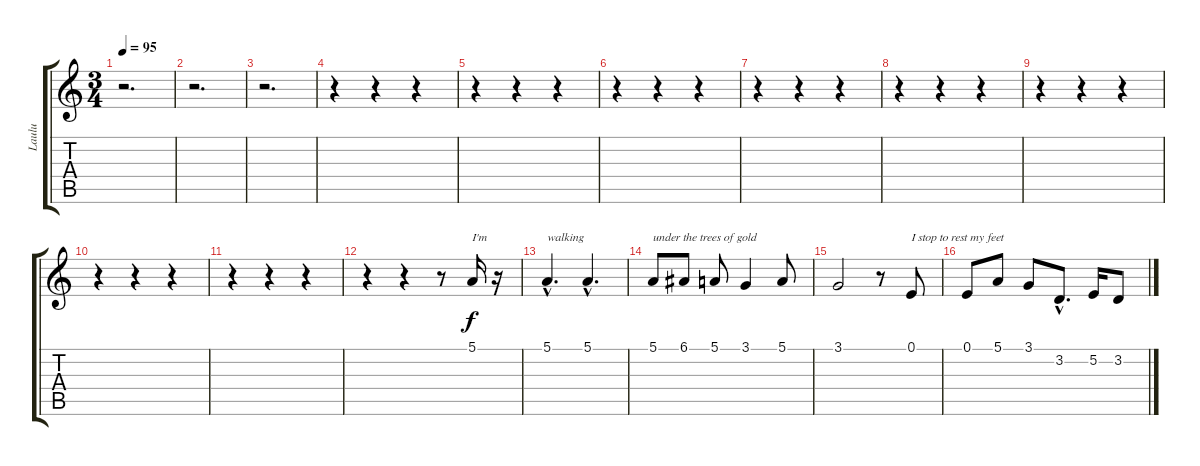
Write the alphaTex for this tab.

\track ("Laulu" "Laulu") {instrument recorder}
\staff {score tabs}
\tuning (E4 B3 G3 D3 A2 E2) {hide}
\ts (3 4)
\tempo 95
\clef g2
\ks c
r.2{d dy f instrument recorder} |
r.2{d} |
r.2{d} |
r.4 r.4 r.4 |
r.4 r.4 r.4 |
r.4 r.4 r.4 |
r.4 r.4 r.4 |
r.4 r.4 r.4 |
r.4 r.4 r.4 |
r.4 r.4 r.4 |
r.4 r.4 r.4 |
r.4 r.4 r.8 5.1.16{txt "I'm                     "} r.16 |
5.1{hac}.4{d txt "walking"} 5.1{hac}.4{d} |
5.1.8{txt "under the trees of gold"} 6.1.8 5.1.8 3.1.4 5.1.8 |
3.1.2 r.8 0.1.8{txt "I stop to rest my feet"} |
0.1.8 5.1.8 3.1.8 3.2{hac}.8{d} 5.2.16 3.2.8
